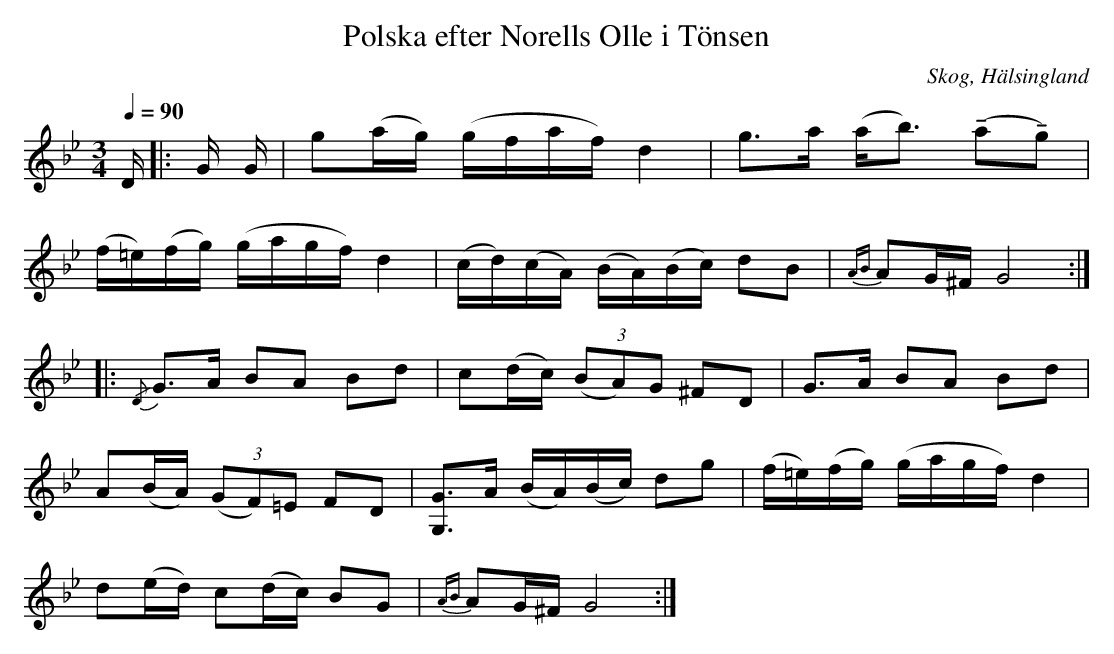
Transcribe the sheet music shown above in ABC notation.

X:1
T: Polska efter Norells Olle i Tönsen
O: Skog, Hälsingland
M: 3/4
L: 1/16
Q: 1/4=90
K: Gm
D |: G G|g2(ag) (gfaf) d4|g2>a2 (a2<b2) (!tenuto!a2!tenuto!g2)|
(f=e)(fg) (gagf) d4|(cd)(cA) (BA)(Bc) d2B2|{AB}A2G^F G8 :|
|: {/D}G2>A2 B2A2 B2d2|c2(dc) (3(B2A2)G2 ^F2D2 |G2>A2 B2A2 B2d2|
A2(BA) (3(G2F2)=E2 F2D2|[G, G]2>A2 (BA)(Bc) d2g2|(f=e)(fg) (gagf) d4|
d2(ed) c2(dc) B2G2|{AB}A2G^F G8 :|
